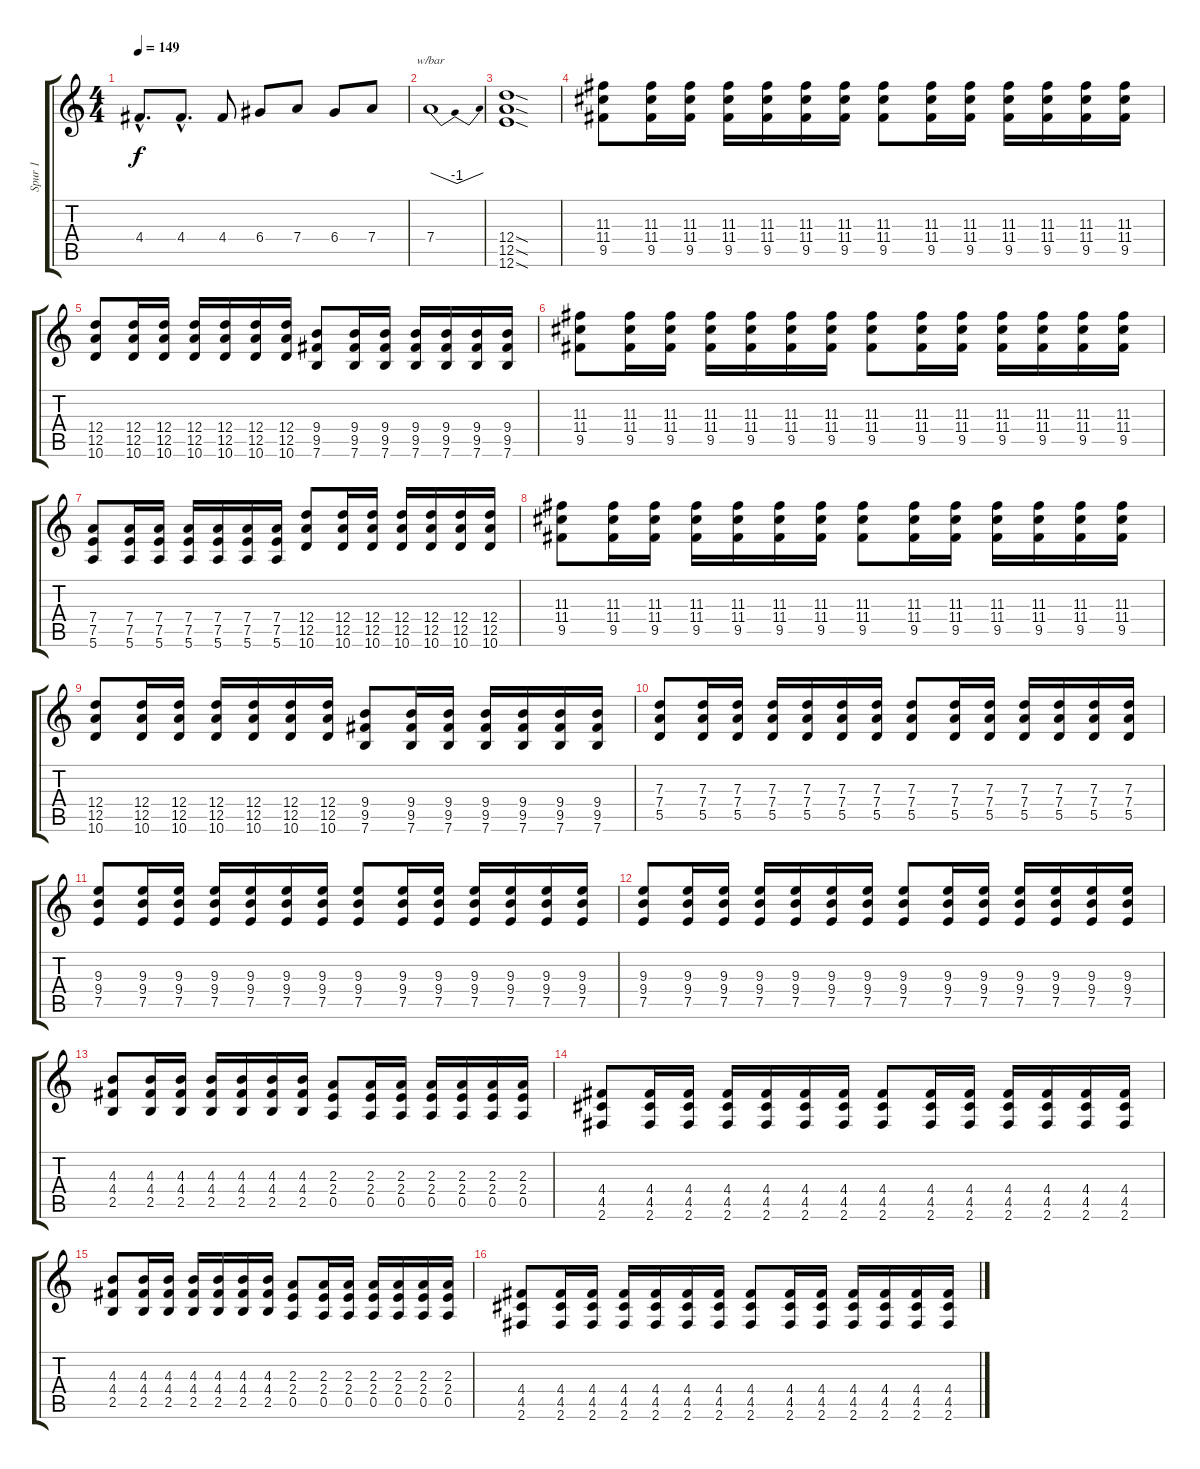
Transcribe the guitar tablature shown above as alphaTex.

\track ("Spur 1" "Spur 1") {instrument distortionguitar}
\staff {score tabs}
\tuning (E4 B3 G3 D3 A2 E2) {hide}
\ts (4 4)
\tempo 149
\clef g2
\ks c
4.4{hac}.8{d dy f} 4.4{hac}.8{d} 4.4.8 6.4.8 7.4.8 6.4.8 7.4.8 |
7.4.1{tbe (dip default 0 0 30 -4 60 0)} |
(12.4{sod} 12.5{sod} 12.6{sod}).1 |
(11.3 11.4 9.5).8 (11.3 11.4 9.5).16 (11.3 11.4 9.5).16 (11.3 11.4 9.5).16 (11.3 11.4 9.5).16 (11.3 11.4 9.5).16 (11.3 11.4 9.5).16 (11.3 11.4 9.5).8 (11.3 11.4 9.5).16 (11.3 11.4 9.5).16 (11.3 11.4 9.5).16 (11.3 11.4 9.5).16 (11.3 11.4 9.5).16 (11.3 11.4 9.5).16 |
(12.4 12.5 10.6).8 (12.4 12.5 10.6).16 (12.4 12.5 10.6).16 (12.4 12.5 10.6).16 (12.4 12.5 10.6).16 (12.4 12.5 10.6).16 (12.4 12.5 10.6).16 (9.4 9.5 7.6).8 (9.4 9.5 7.6).16 (9.4 9.5 7.6).16 (9.4 9.5 7.6).16 (9.4 9.5 7.6).16 (9.4 9.5 7.6).16 (9.4 9.5 7.6).16 |
(11.3 11.4 9.5).8 (11.3 11.4 9.5).16 (11.3 11.4 9.5).16 (11.3 11.4 9.5).16 (11.3 11.4 9.5).16 (11.3 11.4 9.5).16 (11.3 11.4 9.5).16 (11.3 11.4 9.5).8 (11.3 11.4 9.5).16 (11.3 11.4 9.5).16 (11.3 11.4 9.5).16 (11.3 11.4 9.5).16 (11.3 11.4 9.5).16 (11.3 11.4 9.5).16 |
(7.4 7.5 5.6).8 (7.4 7.5 5.6).16 (7.4 7.5 5.6).16 (7.4 7.5 5.6).16 (7.4 7.5 5.6).16 (7.4 7.5 5.6).16 (7.4 7.5 5.6).16 (12.4 12.5 10.6).8 (12.4 12.5 10.6).16 (12.4 12.5 10.6).16 (12.4 12.5 10.6).16 (12.4 12.5 10.6).16 (12.4 12.5 10.6).16 (12.4 12.5 10.6).16 |
(11.3 11.4 9.5).8 (11.3 11.4 9.5).16 (11.3 11.4 9.5).16 (11.3 11.4 9.5).16 (11.3 11.4 9.5).16 (11.3 11.4 9.5).16 (11.3 11.4 9.5).16 (11.3 11.4 9.5).8 (11.3 11.4 9.5).16 (11.3 11.4 9.5).16 (11.3 11.4 9.5).16 (11.3 11.4 9.5).16 (11.3 11.4 9.5).16 (11.3 11.4 9.5).16 |
(12.4 12.5 10.6).8 (12.4 12.5 10.6).16 (12.4 12.5 10.6).16 (12.4 12.5 10.6).16 (12.4 12.5 10.6).16 (12.4 12.5 10.6).16 (12.4 12.5 10.6).16 (9.4 9.5 7.6).8 (9.4 9.5 7.6).16 (9.4 9.5 7.6).16 (9.4 9.5 7.6).16 (9.4 9.5 7.6).16 (9.4 9.5 7.6).16 (9.4 9.5 7.6).16 |
(7.3 7.4 5.5).8 (7.3 7.4 5.5).16 (7.3 7.4 5.5).16 (7.3 7.4 5.5).16 (7.3 7.4 5.5).16 (7.3 7.4 5.5).16 (7.3 7.4 5.5).16 (7.3 7.4 5.5).8 (7.3 7.4 5.5).16 (7.3 7.4 5.5).16 (7.3 7.4 5.5).16 (7.3 7.4 5.5).16 (7.3 7.4 5.5).16 (7.3 7.4 5.5).16 |
(9.3 9.4 7.5).8 (9.3 9.4 7.5).16 (9.3 9.4 7.5).16 (9.3 9.4 7.5).16 (9.3 9.4 7.5).16 (9.3 9.4 7.5).16 (9.3 9.4 7.5).16 (9.3 9.4 7.5).8 (9.3 9.4 7.5).16 (9.3 9.4 7.5).16 (9.3 9.4 7.5).16 (9.3 9.4 7.5).16 (9.3 9.4 7.5).16 (9.3 9.4 7.5).16 |
(9.3 9.4 7.5).8 (9.3 9.4 7.5).16 (9.3 9.4 7.5).16 (9.3 9.4 7.5).16 (9.3 9.4 7.5).16 (9.3 9.4 7.5).16 (9.3 9.4 7.5).16 (9.3 9.4 7.5).8 (9.3 9.4 7.5).16 (9.3 9.4 7.5).16 (9.3 9.4 7.5).16 (9.3 9.4 7.5).16 (9.3 9.4 7.5).16 (9.3 9.4 7.5).16 |
(4.3 4.4 2.5).8 (4.3 4.4 2.5).16 (4.3 4.4 2.5).16 (4.3 4.4 2.5).16 (4.3 4.4 2.5).16 (4.3 4.4 2.5).16 (4.3 4.4 2.5).16 (2.3 2.4 0.5).8 (2.3 2.4 0.5).16 (2.3 2.4 0.5).16 (2.3 2.4 0.5).16 (2.3 2.4 0.5).16 (2.3 2.4 0.5).16 (2.3 2.4 0.5).16 |
(4.4 4.5 2.6).8 (4.4 4.5 2.6).16 (4.4 4.5 2.6).16 (4.4 4.5 2.6).16 (4.4 4.5 2.6).16 (4.4 4.5 2.6).16 (4.4 4.5 2.6).16 (4.4 4.5 2.6).8 (4.4 4.5 2.6).16 (4.4 4.5 2.6).16 (4.4 4.5 2.6).16 (4.4 4.5 2.6).16 (4.4 4.5 2.6).16 (4.4 4.5 2.6).16 |
(4.3 4.4 2.5).8 (4.3 4.4 2.5).16 (4.3 4.4 2.5).16 (4.3 4.4 2.5).16 (4.3 4.4 2.5).16 (4.3 4.4 2.5).16 (4.3 4.4 2.5).16 (2.3 2.4 0.5).8 (2.3 2.4 0.5).16 (2.3 2.4 0.5).16 (2.3 2.4 0.5).16 (2.3 2.4 0.5).16 (2.3 2.4 0.5).16 (2.3 2.4 0.5).16 |
(4.4 4.5 2.6).8 (4.4 4.5 2.6).16 (4.4 4.5 2.6).16 (4.4 4.5 2.6).16 (4.4 4.5 2.6).16 (4.4 4.5 2.6).16 (4.4 4.5 2.6).16 (4.4 4.5 2.6).8 (4.4 4.5 2.6).16 (4.4 4.5 2.6).16 (4.4 4.5 2.6).16 (4.4 4.5 2.6).16 (4.4 4.5 2.6).16 (4.4 4.5 2.6).16
